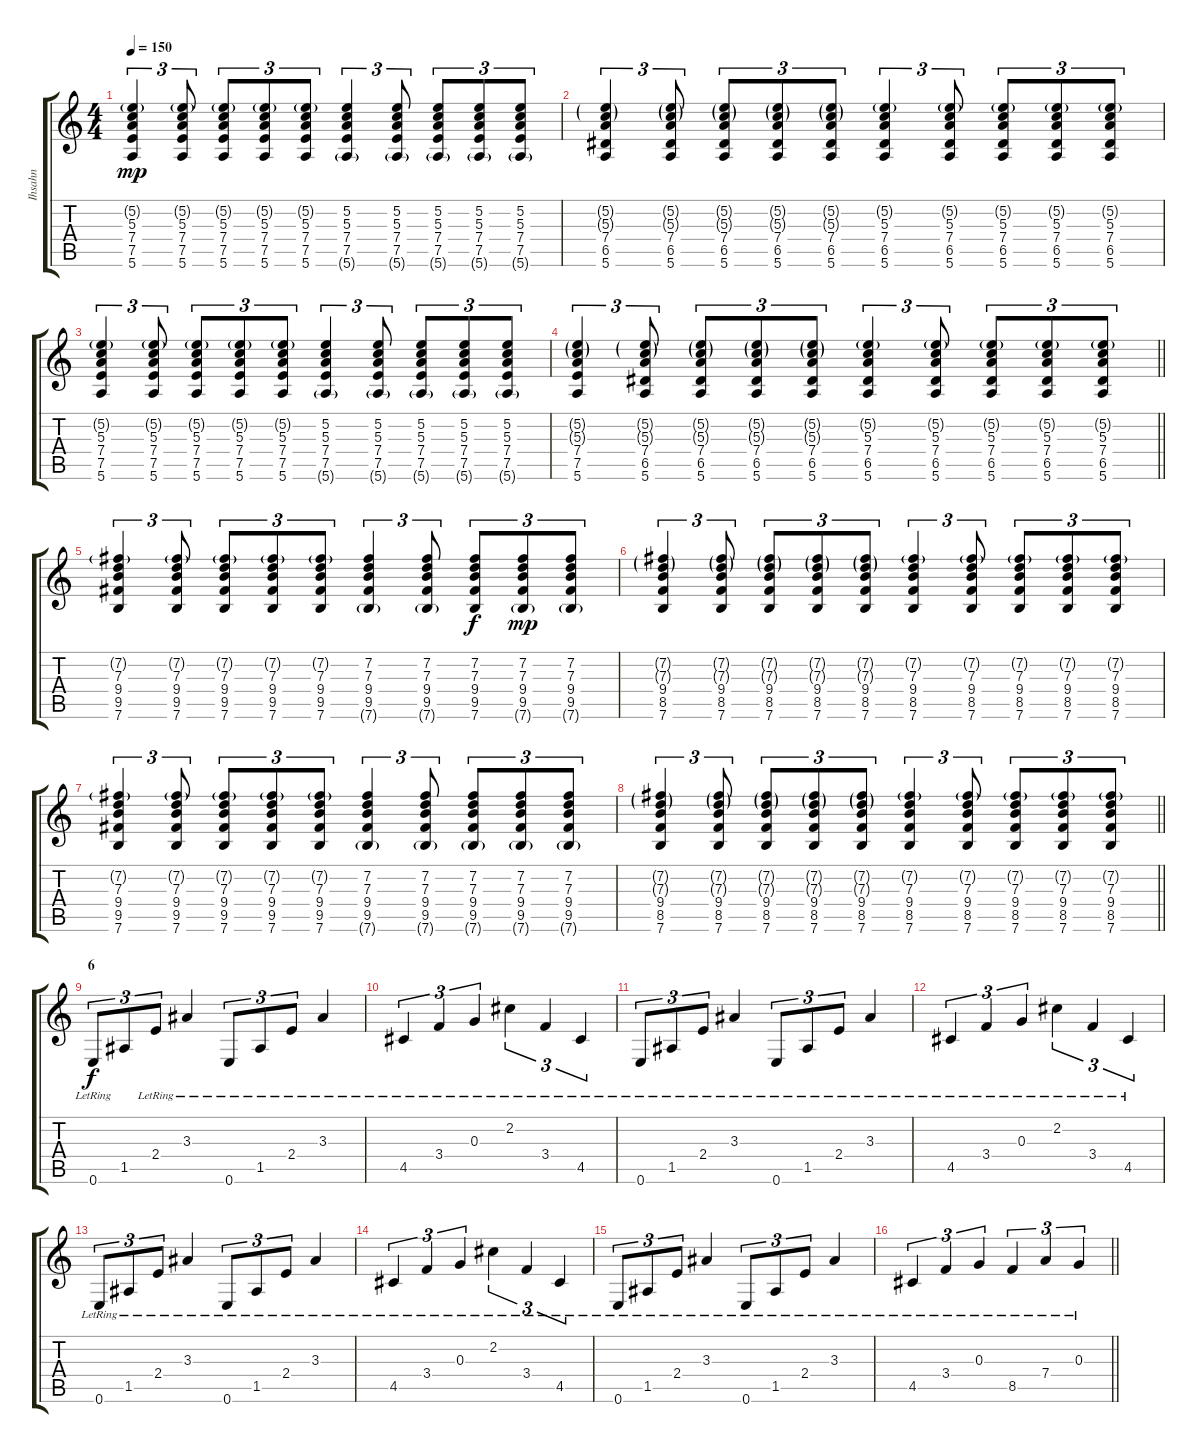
\track ("Ihsahn" "Ihsahn") {instrument distortionguitar}
\staff {score tabs}
\tuning (E4 B3 G3 D3 A2 E2) {hide}
\ts (4 4)
\section ("" "")
\tempo 150
\clef g2
\ks c
(5.2{g} 5.3 7.4 7.5 5.6).4{tu (3 2) dy mp} (5.2{g} 5.3 7.4 7.5 5.6).8{tu (3 2)} (5.2{g} 5.3 7.4 7.5 5.6).8{tu (3 2)} (5.2{g} 5.3 7.4 7.5 5.6).8{tu (3 2)} (5.2{g} 5.3 7.4 7.5 5.6).8{tu (3 2)} (5.2 5.3 7.4 7.5 5.6{g}).4{tu (3 2)} (5.2 5.3 7.4 7.5 5.6{g}).8{tu (3 2)} (5.2 5.3 7.4 7.5 5.6{g}).8{tu (3 2)} (5.2 5.3 7.4 7.5 5.6{g}).8{tu (3 2)} (5.2 5.3 7.4 7.5 5.6{g}).8{tu (3 2)} |
(5.2{g} 5.3{g} 7.4 6.5 5.6).4{tu (3 2)} (5.2{g} 5.3{g} 7.4 6.5 5.6).8{tu (3 2)} (5.2{g} 5.3{g} 7.4 6.5 5.6).8{tu (3 2)} (5.2{g} 5.3{g} 7.4 6.5 5.6).8{tu (3 2)} (5.2{g} 5.3{g} 7.4 6.5 5.6).8{tu (3 2)} (5.2{g} 5.3 7.4 6.5 5.6).4{tu (3 2)} (5.2{g} 5.3 7.4 6.5 5.6).8{tu (3 2)} (5.2{g} 5.3 7.4 6.5 5.6).8{tu (3 2)} (5.2{g} 5.3 7.4 6.5 5.6).8{tu (3 2)} (5.2{g} 5.3 7.4 6.5 5.6).8{tu (3 2)} |
(5.2{g} 5.3 7.4 7.5 5.6).4{tu (3 2)} (5.2{g} 5.3 7.4 7.5 5.6).8{tu (3 2)} (5.2{g} 5.3 7.4 7.5 5.6).8{tu (3 2)} (5.2{g} 5.3 7.4 7.5 5.6).8{tu (3 2)} (5.2{g} 5.3 7.4 7.5 5.6).8{tu (3 2)} (5.2 5.3 7.4 7.5 5.6{g}).4{tu (3 2)} (5.2 5.3 7.4 7.5 5.6{g}).8{tu (3 2)} (5.2 5.3 7.4 7.5 5.6{g}).8{tu (3 2)} (5.2 5.3 7.4 7.5 5.6{g}).8{tu (3 2)} (5.2 5.3 7.4 7.5 5.6{g}).8{tu (3 2)} |
\barLineRight lightlight
(5.2{g} 5.3{g} 7.4 7.5 5.6).4{tu (3 2)} (5.2{g} 5.3{g} 7.4 6.5 5.6).8{tu (3 2)} (5.2{g} 5.3{g} 7.4 6.5 5.6).8{tu (3 2)} (5.2{g} 5.3{g} 7.4 6.5 5.6).8{tu (3 2)} (5.2{g} 5.3{g} 7.4 6.5 5.6).8{tu (3 2)} (5.2{g} 5.3 7.4 6.5 5.6).4{tu (3 2)} (5.2{g} 5.3 7.4 6.5 5.6).8{tu (3 2)} (5.2{g} 5.3 7.4 6.5 5.6).8{tu (3 2)} (5.2{g} 5.3 7.4 6.5 5.6).8{tu (3 2)} (5.2{g} 5.3 7.4 6.5 5.6).8{tu (3 2)} |
\section ("" "")
(7.2{g} 7.3 9.4 9.5 7.6).4{tu (3 2)} (7.2{g} 7.3 9.4 9.5 7.6).8{tu (3 2)} (7.2{g} 7.3 9.4 9.5 7.6).8{tu (3 2)} (7.2{g} 7.3 9.4 9.5 7.6).8{tu (3 2)} (7.2{g} 7.3 9.4 9.5 7.6).8{tu (3 2)} (7.2 7.3 9.4 9.5 7.6{g}).4{tu (3 2)} (7.2 7.3 9.4 9.5 7.6{g}).8{tu (3 2)} (7.2 7.3 9.4 9.5 7.6).8{tu (3 2) dy f} (7.2 7.3 9.4 9.5 7.6{g}).8{tu (3 2) dy mp} (7.2 7.3 9.4 9.5 7.6{g}).8{tu (3 2)} |
(7.2{g} 7.3{g} 9.4 8.5 7.6).4{tu (3 2)} (7.2{g} 7.3{g} 9.4 8.5 7.6).8{tu (3 2)} (7.2{g} 7.3{g} 9.4 8.5 7.6).8{tu (3 2)} (7.2{g} 7.3{g} 9.4 8.5 7.6).8{tu (3 2)} (7.2{g} 7.3{g} 9.4 8.5 7.6).8{tu (3 2)} (7.2{g} 7.3 9.4 8.5 7.6).4{tu (3 2)} (7.2{g} 7.3 9.4 8.5 7.6).8{tu (3 2)} (7.2{g} 7.3 9.4 8.5 7.6).8{tu (3 2)} (7.2{g} 7.3 9.4 8.5 7.6).8{tu (3 2)} (7.2{g} 7.3 9.4 8.5 7.6).8{tu (3 2)} |
(7.2{g} 7.3 9.4 9.5 7.6).4{tu (3 2)} (7.2{g} 7.3 9.4 9.5 7.6).8{tu (3 2)} (7.2{g} 7.3 9.4 9.5 7.6).8{tu (3 2)} (7.2{g} 7.3 9.4 9.5 7.6).8{tu (3 2)} (7.2{g} 7.3 9.4 9.5 7.6).8{tu (3 2)} (7.2 7.3 9.4 9.5 7.6{g}).4{tu (3 2)} (7.2 7.3 9.4 9.5 7.6{g}).8{tu (3 2)} (7.2 7.3 9.4 9.5 7.6{g}).8{tu (3 2)} (7.2 7.3 9.4 9.5 7.6{g}).8{tu (3 2)} (7.2 7.3 9.4 9.5 7.6{g}).8{tu (3 2)} |
\barLineRight lightlight
(7.2{g} 7.3{g} 9.4 8.5 7.6).4{tu (3 2)} (7.2{g} 7.3{g} 9.4 8.5 7.6).8{tu (3 2)} (7.2{g} 7.3{g} 9.4 8.5 7.6).8{tu (3 2)} (7.2{g} 7.3{g} 9.4 8.5 7.6).8{tu (3 2)} (7.2{g} 7.3{g} 9.4 8.5 7.6).8{tu (3 2)} (7.2{g} 7.3 9.4 8.5 7.6).4{tu (3 2)} (7.2{g} 7.3 9.4 8.5 7.6).8{tu (3 2)} (7.2{g} 7.3 9.4 8.5 7.6).8{tu (3 2)} (7.2{g} 7.3 9.4 8.5 7.6).8{tu (3 2)} (7.2{g} 7.3 9.4 8.5 7.6).8{tu (3 2)} |
\section ("" "6")
0.6{lr}.8{tu (3 2) dy f} 1.5.8{tu (3 2)} 2.4{lr}.8{tu (3 2)} 3.3{lr}.4 0.6{lr}.8{tu (3 2)} 1.5{lr}.8{tu (3 2)} 2.4{lr}.8{tu (3 2)} 3.3{lr}.4 |
4.5{lr}.4{tu (3 2)} 3.4{lr}.4{tu (3 2)} 0.3{lr}.4{tu (3 2)} 2.2{lr}.4{tu (3 2)} 3.4{lr}.4{tu (3 2)} 4.5{lr}.4{tu (3 2)} |
0.6{lr}.8{tu (3 2)} 1.5{lr}.8{tu (3 2)} 2.4{lr}.8{tu (3 2)} 3.3{lr}.4 0.6{lr}.8{tu (3 2)} 1.5{lr}.8{tu (3 2)} 2.4{lr}.8{tu (3 2)} 3.3{lr}.4 |
4.5{lr}.4{tu (3 2)} 3.4{lr}.4{tu (3 2)} 0.3{lr}.4{tu (3 2)} 2.2{lr}.4{tu (3 2)} 3.4{lr}.4{tu (3 2)} 4.5{lr}.4{tu (3 2)} |
0.6{lr}.8{tu (3 2)} 1.5{lr}.8{tu (3 2)} 2.4{lr}.8{tu (3 2)} 3.3{lr}.4 0.6{lr}.8{tu (3 2)} 1.5{lr}.8{tu (3 2)} 2.4{lr}.8{tu (3 2)} 3.3{lr}.4 |
4.5{lr}.4{tu (3 2)} 3.4{lr}.4{tu (3 2)} 0.3{lr}.4{tu (3 2)} 2.2{lr}.4{tu (3 2)} 3.4{lr}.4{tu (3 2)} 4.5{lr}.4{tu (3 2)} |
0.6{lr}.8{tu (3 2)} 1.5{lr}.8{tu (3 2)} 2.4{lr}.8{tu (3 2)} 3.3{lr}.4 0.6{lr}.8{tu (3 2)} 1.5{lr}.8{tu (3 2)} 2.4{lr}.8{tu (3 2)} 3.3{lr}.4 |
\barLineRight lightlight
4.5{lr}.4{tu (3 2)} 3.4{lr}.4{tu (3 2)} 0.3{lr}.4{tu (3 2)} 8.5{lr}.4{tu (3 2)} 7.4{lr}.4{tu (3 2)} 0.3{lr}.4{tu (3 2)}
